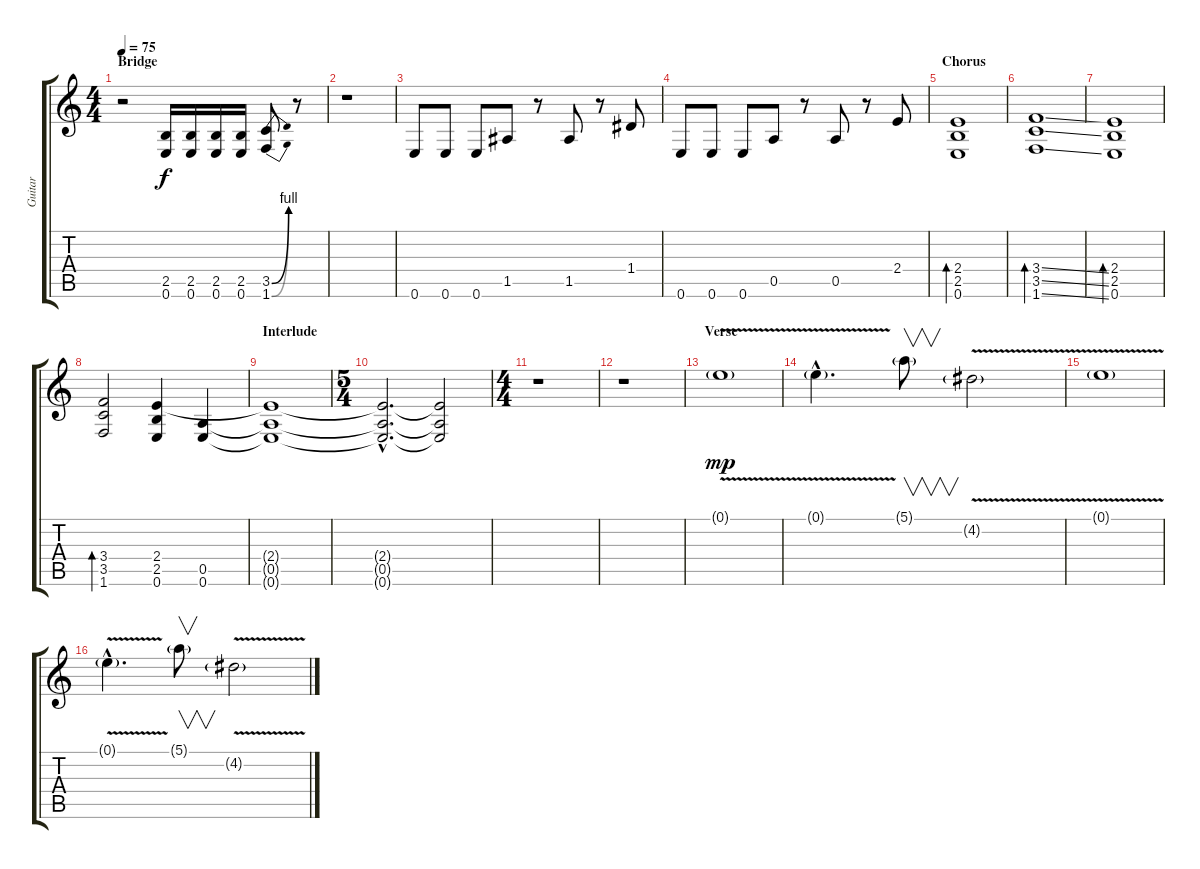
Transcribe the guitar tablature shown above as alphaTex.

\track ("Guitar" "Guitar") {instrument overdrivenguitar}
\staff {score tabs}
\tuning (E4 B3 G3 D3 A2 E2) {hide}
\ts (4 4)
\section ("" "Bridge")
\tempo 75
\clef g2
\ks c
r.2{dy mp} (2.5 0.6).16{dy f} (2.5 0.6).16 (2.5 0.6).16 (2.5 0.6).16 (3.5{be (bend 0 0 60 4)} 1.6{be (bend 0 0 60 4)}).8 r.8 |
r.1 |
0.6.8 0.6.8 0.6.8 1.5.8 r.8 1.5.8 r.8 1.4.8 |
0.6.8 0.6.8 0.6.8 0.5.8 r.8 0.5.8 r.8 2.4.8 |
\section ("" "Chorus")
(2.4 2.5 0.6).1{bd 240} |
(3.4{ss} 3.5{ss} 1.6{ss}).1{bd 240} |
(2.4 2.5 0.6).1{bd 240} |
(3.4 3.5 1.6).2{bd 240} (2.4 2.5 0.6).4 (0.5 0.6).4 |
\section ("" "Interlude")
(2.4{t} 0.5{t} 0.6{t}).1{volume 0} |
\ts (5 4)
(2.4{hac t} 0.5{hac t} 0.6{hac t}).2{d} (2.4{t} 0.5{t} 0.6{t}).2 |
\ts (4 4)
r.1 |
r.1 |
\section ("" "Verse")
0.1{v g}.1{dy mp} |
0.1{v g hac}.4{d} 5.1{g}.8{v} 4.2{v g}.2 |
0.1{v g}.1 |
0.1{v g hac}.4{d} 5.1{g}.8{v} 4.2{v g}.2
